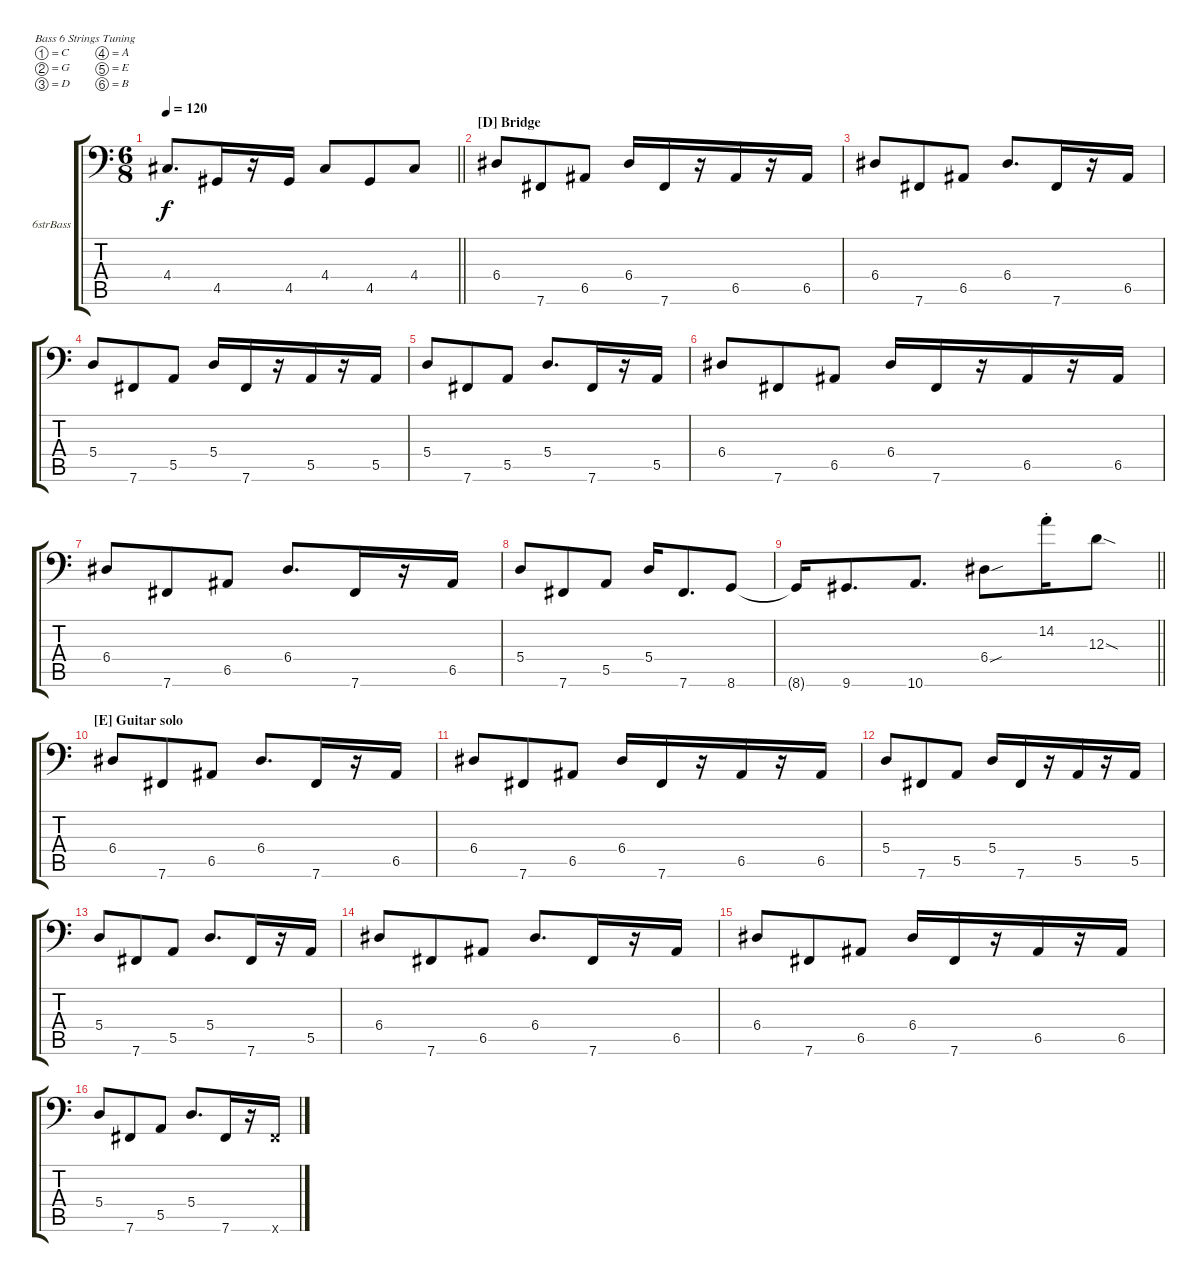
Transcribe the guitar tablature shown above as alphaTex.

\defaultSystemsLayout 4
\bracketExtendMode groupsimilarinstruments
\firstSystemTrackNameOrientation horizontal
\otherSystemsTrackNameOrientation horizontal
\track ("Electric Bass" "6strBass") {instrument electricbassfinger}
\staff {score tabs}
\tuning (C3 G2 D2 A1 E1 B0)
\ts (6 8)
\tempo 120
\clef f4
\barLineRight lightlight
\ks c
4.4.8{d dy f} 4.5.16 r.16 4.5.16 4.4.8 4.5.8 4.4.8 |
\section ("D" "Bridge")
6.4.8 7.6.8 6.5.8 6.4.16 7.6.16 r.16 6.5.16 r.16 6.5.16 |
6.4.8 7.6.8 6.5.8 6.4.8{d} 7.6.16 r.16 6.5.16 |
5.4.8 7.6.8 5.5.8 5.4.16 7.6.16 r.16 5.5.16 r.16 5.5.16 |
5.4.8 7.6.8 5.5.8 5.4.8{d} 7.6.16 r.16 5.5.16 |
6.4.8 7.6.8 6.5.8 6.4.16 7.6.16 r.16 6.5.16 r.16 6.5.16 |
6.4.8 7.6.8 6.5.8 6.4.8{d} 7.6.16 r.16 6.5.16 |
5.4.8 7.6.8 5.5.8 5.4.16 7.6.8{d} 8.6.8 |
\barLineRight lightlight
8.6{t}.16 9.6.8{d} 10.6.8{d} 6.4{sou}.8 14.2{st}.16 12.3{sod}.8 |
\section ("E" "Guitar solo")
6.4.8 7.6.8 6.5.8 6.4.8{d} 7.6.16 r.16 6.5.16 |
6.4.8 7.6.8 6.5.8 6.4.16 7.6.16 r.16 6.5.16 r.16 6.5.16 |
5.4.8 7.6.8 5.5.8 5.4.16 7.6.16 r.16 5.5.16 r.16 5.5.16 |
5.4.8 7.6.8 5.5.8 5.4.8{d} 7.6.16 r.16 5.5.16 |
6.4.8 7.6.8 6.5.8 6.4.8{d} 7.6.16 r.16 6.5.16 |
6.4.8 7.6.8 6.5.8 6.4.16 7.6.16 r.16 6.5.16 r.16 6.5.16 |
5.4.8 7.6.8 5.5.8 5.4.8{d} 7.6.16 r.16 7.6{x}.16
